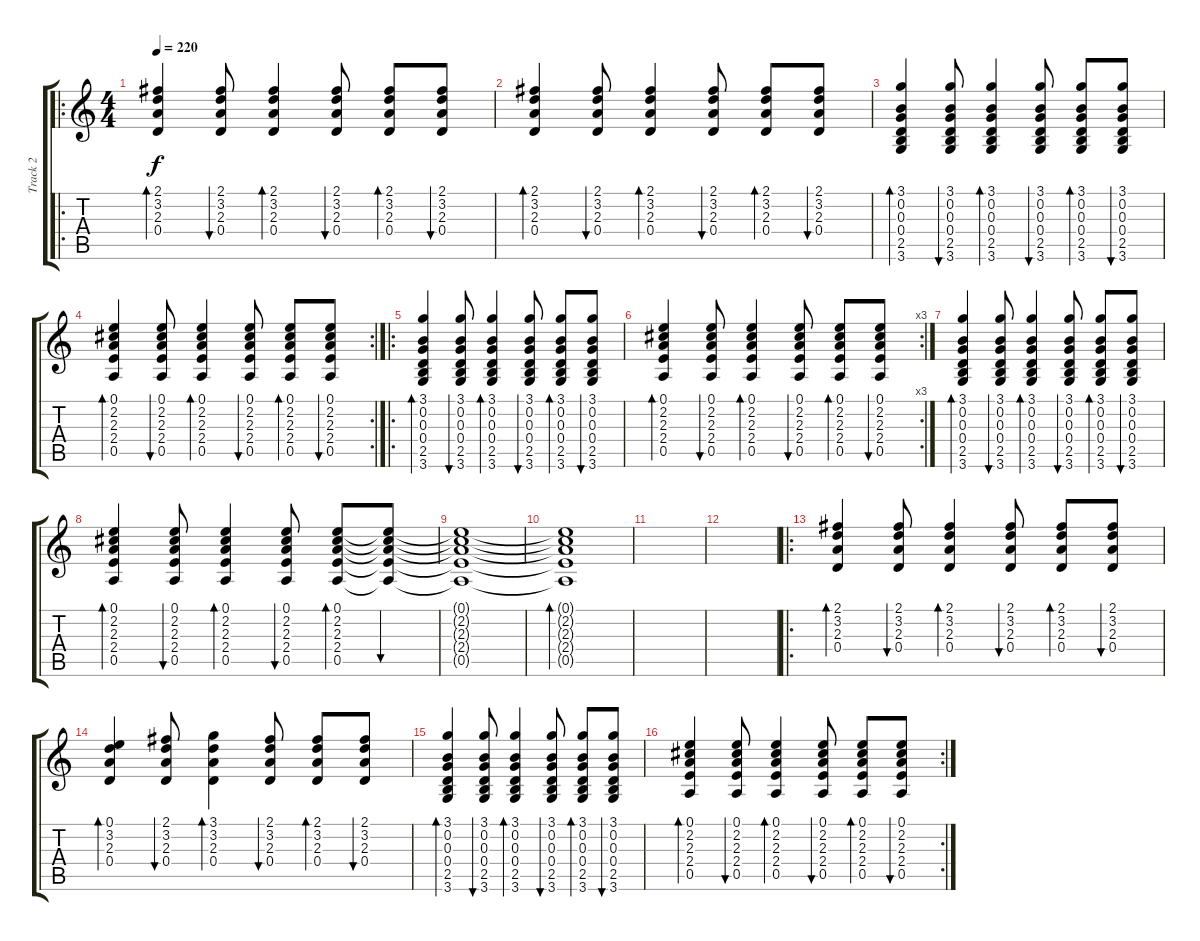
\track ("Track 2" "Track 2") {instrument acousticguitarsteel}
\staff {score tabs}
\tuning (E4 B3 G3 D3 A2 E2) {hide}
\ro
\ts (4 4)
\tempo 220
\clef g2
\ks c
(2.1 3.2 2.3 0.4).4{bd 60 dy f} (2.1 3.2 2.3 0.4).8{bu 60} (2.1 3.2 2.3 0.4).4{bd 60} (2.1 3.2 2.3 0.4).8{bu 60} (2.1 3.2 2.3 0.4).8{bd 60} (2.1 3.2 2.3 0.4).8{bu 60} |
(2.1 3.2 2.3 0.4).4{bd 60} (2.1 3.2 2.3 0.4).8{bu 60} (2.1 3.2 2.3 0.4).4{bd 60} (2.1 3.2 2.3 0.4).8{bu 60} (2.1 3.2 2.3 0.4).8{bd 60} (2.1 3.2 2.3 0.4).8{bu 60} |
(3.1 0.2 0.3 0.4 2.5 3.6).4{bd 60} (3.1 0.2 0.3 0.4 2.5 3.6).8{bu 60} (3.1 0.2 0.3 0.4 2.5 3.6).4{bd 60} (3.1 0.2 0.3 0.4 2.5 3.6).8{bu 60} (3.1 0.2 0.3 0.4 2.5 3.6).8{bd 60} (3.1 0.2 0.3 0.4 2.5 3.6).8{bu 60} |
\rc 2
(0.1 2.2 2.3 2.4 0.5).4{bd 60} (0.1 2.2 2.3 2.4 0.5).8{bu 60} (0.1 2.2 2.3 2.4 0.5).4{bd 60} (0.1 2.2 2.3 2.4 0.5).8{bu 60} (0.1 2.2 2.3 2.4 0.5).8{bd 60} (0.1 2.2 2.3 2.4 0.5).8{bu 60} |
\ro
(3.1 0.2 0.3 0.4 2.5 3.6).4{bd 60} (3.1 0.2 0.3 0.4 2.5 3.6).8{bu 60} (3.1 0.2 0.3 0.4 2.5 3.6).4{bd 60} (3.1 0.2 0.3 0.4 2.5 3.6).8{bu 60} (3.1 0.2 0.3 0.4 2.5 3.6).8{bd 60} (3.1 0.2 0.3 0.4 2.5 3.6).8{bu 60} |
\rc 3
(0.1 2.2 2.3 2.4 0.5).4{bd 60} (0.1 2.2 2.3 2.4 0.5).8{bu 60} (0.1 2.2 2.3 2.4 0.5).4{bd 60} (0.1 2.2 2.3 2.4 0.5).8{bu 60} (0.1 2.2 2.3 2.4 0.5).8{bd 60} (0.1 2.2 2.3 2.4 0.5).8{bu 60} |
(3.1 0.2 0.3 0.4 2.5 3.6).4{bd 60} (3.1 0.2 0.3 0.4 2.5 3.6).8{bu 60} (3.1 0.2 0.3 0.4 2.5 3.6).4{bd 60} (3.1 0.2 0.3 0.4 2.5 3.6).8{bu 60} (3.1 0.2 0.3 0.4 2.5 3.6).8{bd 60} (3.1 0.2 0.3 0.4 2.5 3.6).8{bu 60} |
(0.1 2.2 2.3 2.4 0.5).4{bd 60} (0.1 2.2 2.3 2.4 0.5).8{bu 60} (0.1 2.2 2.3 2.4 0.5).4{bd 60} (0.1 2.2 2.3 2.4 0.5).8{bu 60} (0.1 2.2 2.3 2.4 0.5).8{bd 60} (0.1{t} 2.2{t} 2.3{t} 2.4{t} 0.5{t}).8{bu 60} |
(0.1{t} 2.2{t} 2.3{t} 2.4{t} 0.5{t}).1 |
(0.1{t} 2.2{t} 2.3{t} 2.4{t} 0.5{t}).1{bd 60} |
|
|
\ro
(2.1 3.2 2.3 0.4).4{bd 60} (2.1 3.2 2.3 0.4).8{bu 60} (2.1 3.2 2.3 0.4).4{bd 60} (2.1 3.2 2.3 0.4).8{bu 60} (2.1 3.2 2.3 0.4).8{bd 60} (2.1 3.2 2.3 0.4).8{bu 60} |
(0.1 3.2 2.3 0.4).4{bd 60} (2.1 3.2 2.3 0.4).8{bu 60} (3.1 3.2 2.3 0.4).4{bd 60} (2.1 3.2 2.3 0.4).8{bu 60} (2.1 3.2 2.3 0.4).8{bd 60} (2.1 3.2 2.3 0.4).8{bu 60} |
(3.1 0.2 0.3 0.4 2.5 3.6).4{bd 60} (3.1 0.2 0.3 0.4 2.5 3.6).8{bu 60} (3.1 0.2 0.3 0.4 2.5 3.6).4{bd 60} (3.1 0.2 0.3 0.4 2.5 3.6).8{bu 60} (3.1 0.2 0.3 0.4 2.5 3.6).8{bd 60} (3.1 0.2 0.3 0.4 2.5 3.6).8{bu 60} |
\rc 2
(0.1 2.2 2.3 2.4 0.5).4{bd 60} (0.1 2.2 2.3 2.4 0.5).8{bu 60} (0.1 2.2 2.3 2.4 0.5).4{bd 60} (0.1 2.2 2.3 2.4 0.5).8{bu 60} (0.1 2.2 2.3 2.4 0.5).8{bd 60} (0.1 2.2 2.3 2.4 0.5).8{bu 60}
